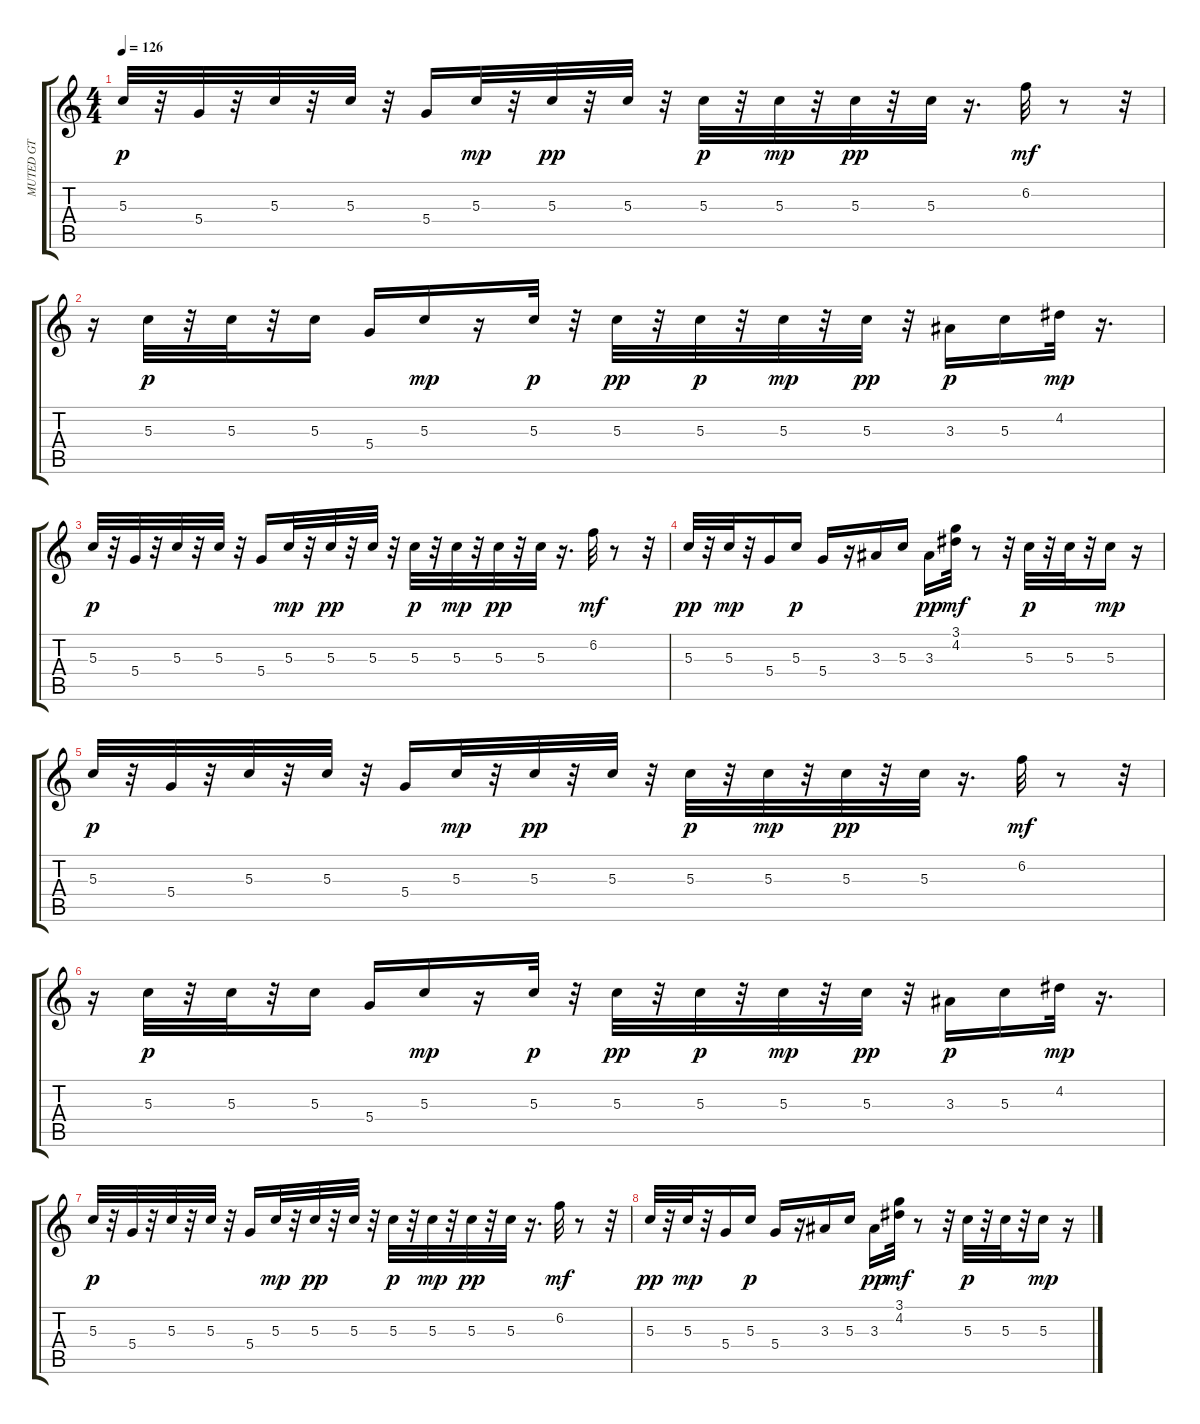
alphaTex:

\track ("MUTED GT" "MUTED GT") {instrument electricguitarmuted}
\staff {score tabs}
\tuning (E4 B3 G3 D3 A2 E2) {hide}
\ts (4 4)
\tempo 126
\clef g2
\ks c
5.3.32{dy p} r.32 5.4.32 r.32 5.3.32 r.32 5.3.32 r.32 5.4.16 5.3.32{dy mp} r.32 5.3.32{dy pp} r.32 5.3.32 r.32 5.3.32{dy p} r.32 5.3.32{dy mp} r.32 5.3.32{dy pp} r.32 5.3.32 r.16{d} 6.2.32{dy mf} r.8 r.32 |
r.16 5.3.32{dy p} r.32 5.3.32 r.32 5.3.16 5.4.16 5.3.16{dy mp} r.16 5.3.32{dy p} r.32 5.3.32{dy pp} r.32 5.3.32{dy p} r.32 5.3.32{dy mp} r.32 5.3.32{dy pp} r.32 3.3.16{dy p} 5.3.16 4.2.32{dy mp} r.16{d} |
5.3.32{dy p} r.32 5.4.32 r.32 5.3.32 r.32 5.3.32 r.32 5.4.16 5.3.32{dy mp} r.32 5.3.32{dy pp} r.32 5.3.32 r.32 5.3.32{dy p} r.32 5.3.32{dy mp} r.32 5.3.32{dy pp} r.32 5.3.32 r.16{d} 6.2.32{dy mf} r.8 r.32 |
5.3.32{dy pp} r.32 5.3.32{dy mp} r.32 5.4.16 5.3.16{dy p} 5.4.16 r.16 3.3.16 5.3.16 3.3.16{dy pp} (3.1 4.2).32{dy mf} r.8 r.32 5.3.32{dy p} r.32 5.3.32 r.32 5.3.16{dy mp} r.16 |
5.3.32{dy p} r.32 5.4.32 r.32 5.3.32 r.32 5.3.32 r.32 5.4.16 5.3.32{dy mp} r.32 5.3.32{dy pp} r.32 5.3.32 r.32 5.3.32{dy p} r.32 5.3.32{dy mp} r.32 5.3.32{dy pp} r.32 5.3.32 r.16{d} 6.2.32{dy mf} r.8 r.32 |
r.16 5.3.32{dy p} r.32 5.3.32 r.32 5.3.16 5.4.16 5.3.16{dy mp} r.16 5.3.32{dy p} r.32 5.3.32{dy pp} r.32 5.3.32{dy p} r.32 5.3.32{dy mp} r.32 5.3.32{dy pp} r.32 3.3.16{dy p} 5.3.16 4.2.32{dy mp} r.16{d} |
5.3.32{dy p} r.32 5.4.32 r.32 5.3.32 r.32 5.3.32 r.32 5.4.16 5.3.32{dy mp} r.32 5.3.32{dy pp} r.32 5.3.32 r.32 5.3.32{dy p} r.32 5.3.32{dy mp} r.32 5.3.32{dy pp} r.32 5.3.32 r.16{d} 6.2.32{dy mf} r.8 r.32 |
5.3.32{dy pp} r.32 5.3.32{dy mp} r.32 5.4.16 5.3.16{dy p} 5.4.16 r.16 3.3.16 5.3.16 3.3.16{dy pp} (3.1 4.2).32{dy mf} r.8 r.32 5.3.32{dy p} r.32 5.3.32 r.32 5.3.16{dy mp} r.16
